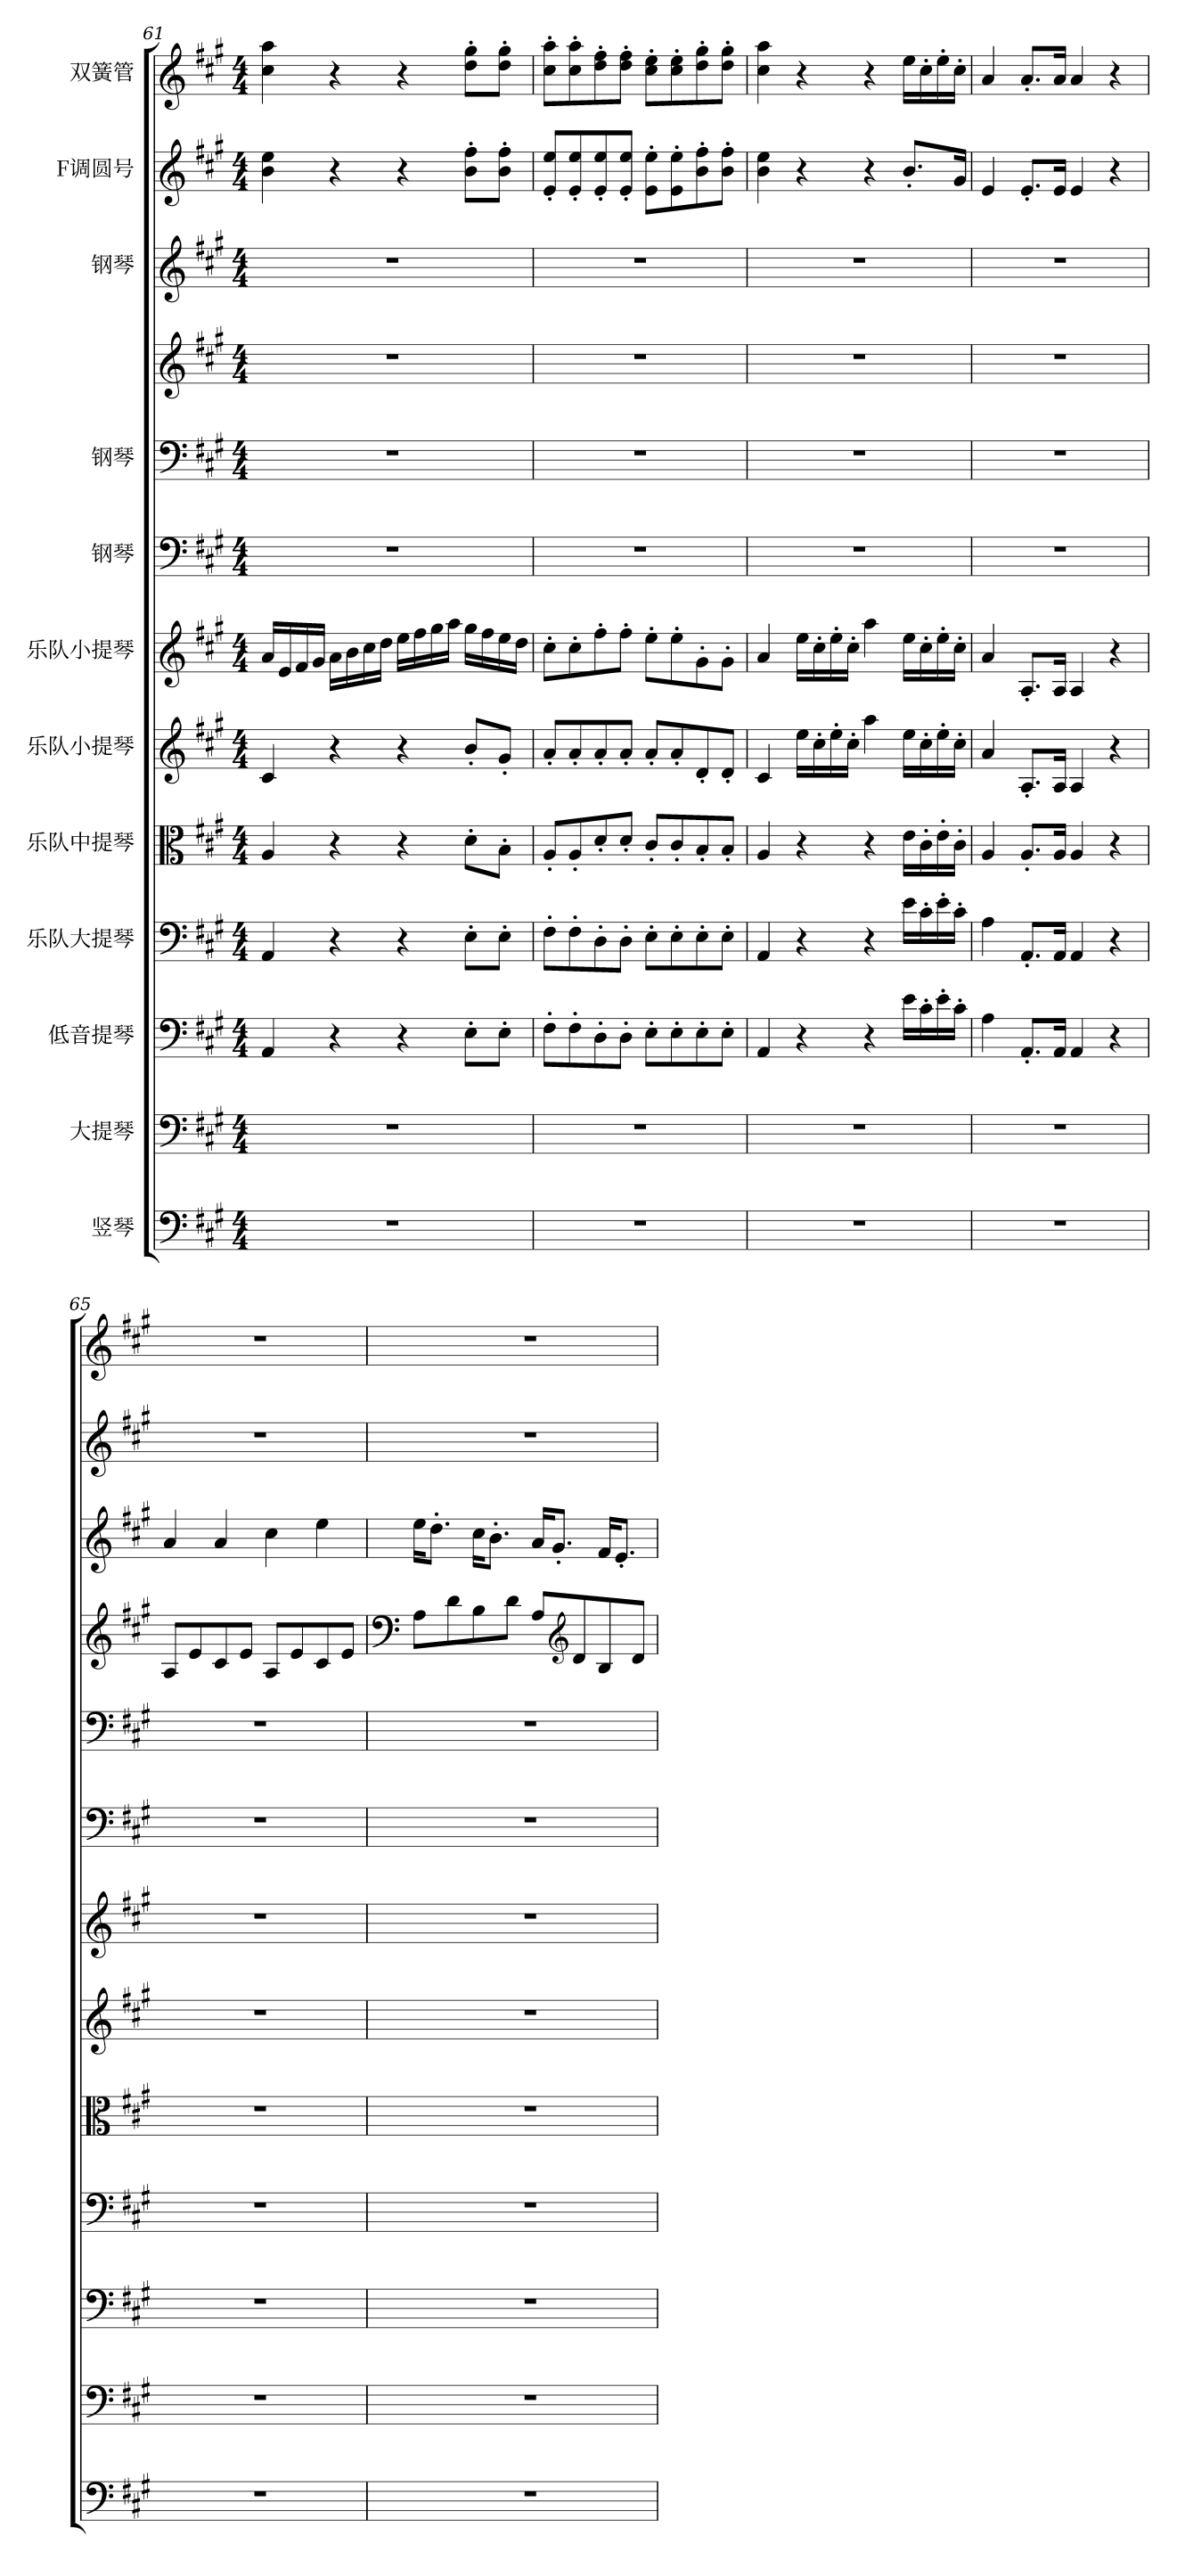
**kern	**kern	**kern	**kern	**kern	**kern	**kern	**kern	**kern	**kern	**kern	**kern	**kern
*part12	*part11	*part10	*part9	*part8	*part7	*part6	*part5	*part4	*part4	*part3	*part2	*part1
*staff13	*staff12	*staff11	*staff10	*staff9	*staff8	*staff7	*staff6	*staff5	*staff4	*staff3	*staff2	*staff1
*I"竖琴	*I"大提琴	*I"低音提琴	*I"乐队大提琴	*I"乐队中提琴	*I"乐队小提琴	*I"乐队小提琴	*I"钢琴	*I"钢琴	*	*I"钢琴	*I"F调圆号	*I"双簧管
*clefF4	*clefF4	*clefF4	*clefF4	*clefC3	*clefG2	*clefG2	*clefF4	*clefF4	*clefG2	*clefG2	*clefG2	*clefG2
*	*	*ITrd7c12	*	*	*	*	*	*	*	*	*ITrd4c7	*
*k[f#c#g#]	*k[f#c#g#]	*k[f#c#g#]	*k[f#c#g#]	*k[f#c#g#]	*k[f#c#g#]	*k[f#c#g#]	*k[f#c#g#]	*k[f#c#g#]	*k[f#c#g#]	*k[f#c#g#]	*k[f#c#]	*k[f#c#g#]
*M4/4	*M4/4	*M4/4	*M4/4	*M4/4	*M4/4	*M4/4	*M4/4	*M4/4	*M4/4	*M4/4	*M4/4	*M4/4
=61	=61	=61	=61	=61	=61	=61	=61	=61	=61	=61	=61	=61
1r	1r	4AAA/	4AA/	4A/	4c#/	16a/LL	1r	1r	1r	1r	4e\ 4a\	4cc#\ 4aa\
.	.	.	.	.	.	16e/	.	.	.	.	.	.
.	.	.	.	.	.	16f#/	.	.	.	.	.	.
.	.	.	.	.	.	16g#/JJ	.	.	.	.	.	.
.	.	4r	4r	4r	4r	16a\LL	.	.	.	.	4r	4r
.	.	.	.	.	.	16b\	.	.	.	.	.	.
.	.	.	.	.	.	16cc#\	.	.	.	.	.	.
.	.	.	.	.	.	16dd\JJ	.	.	.	.	.	.
.	.	4r	4r	4r	4r	16ee\LL	.	.	.	.	4r	4r
.	.	.	.	.	.	16ff#\	.	.	.	.	.	.
.	.	.	.	.	.	16gg#\	.	.	.	.	.	.
.	.	.	.	.	.	16aa\JJ	.	.	.	.	.	.
.	.	8EE'\L	8E'\L	8d'\L	8b'/L	16gg#\LL	.	.	.	.	8e\' 8b\'L	8dd\' 8gg#\'L
.	.	.	.	.	.	16ff#\	.	.	.	.	.	.
.	.	8EE'\J	8E'\J	8B'\J	8g#'/J	16ee\	.	.	.	.	8e\' 8b\'J	8dd\' 8gg#\'J
.	.	.	.	.	.	16dd\JJ	.	.	.	.	.	.
=62	=62	=62	=62	=62	=62	=62	=62	=62	=62	=62	=62	=62
1r	1r	8FF#'\L	8F#'\L	8A'/L	8a'/L	8cc#'\L	1r	1r	1r	1r	8A/' 8a/'L	8cc#\' 8aa\'L
.	.	8FF#'\	8F#'\	8A'/	8a'/	8cc#'\	.	.	.	.	8A/' 8a/'	8cc#\' 8aa\'
.	.	8DD'\	8D'\	8d'/	8a'/	8ff#'\	.	.	.	.	8A/' 8a/'	8dd\' 8ff#\'
.	.	8DD'\J	8D'\J	8d'/J	8a'/J	8ff#'\J	.	.	.	.	8A/' 8a/'J	8dd\' 8ff#\'J
.	.	8EE'\L	8E'\L	8c#'/L	8a'/L	8ee'\L	.	.	.	.	8A\' 8a\'L	8cc#\' 8ee\'L
.	.	8EE'\	8E'\	8c#'/	8a'/	8ee'\	.	.	.	.	8A\' 8a\'	8cc#\' 8ee\'
.	.	8EE'\	8E'\	8B'/	8d'/	8g#'\	.	.	.	.	8e\' 8b\'	8dd\' 8gg#\'
.	.	8EE'\J	8E'\J	8B'/J	8d'/J	8g#'\J	.	.	.	.	8e\' 8b\'J	8dd\' 8gg#\'J
!!LO:PB:g=z
=63	=63	=63	=63	=63	=63	=63	=63	=63	=63	=63	=63	=63
*	*	*	*	*	*	*	*	*	*	*	*	*MM126
1r	1r	4AAA/	4AA/	4A/	4c#/	4a/	1r	1r	1r	1r	4e\ 4a\	4cc#\ 4aa\
.	.	4r	4r	4r	16ee\LL	16ee\LL	.	.	.	.	4r	4r
.	.	.	.	.	16cc#'\	16cc#'\	.	.	.	.	.	.
.	.	.	.	.	16ee'\	16ee'\	.	.	.	.	.	.
.	.	.	.	.	16cc#'\JJ	16cc#'\JJ	.	.	.	.	.	.
.	.	4r	4r	4r	4aa\	4aa\	.	.	.	.	4r	4r
.	.	16E\LL	16e\LL	16e\LL	16ee\LL	16ee\LL	.	.	.	.	8.e'/L	16ee\LL
.	.	16C#'\	16c#'\	16c#'\	16cc#'\	16cc#'\	.	.	.	.	.	16cc#'\
.	.	16E'\	16e'\	16e'\	16ee'\	16ee'\	.	.	.	.	.	16ee'\
.	.	16C#'\JJ	16c#'\JJ	16c#'\JJ	16cc#'\JJ	16cc#'\JJ	.	.	.	.	16c#/Jk	16cc#'\JJ
=64	=64	=64	=64	=64	=64	=64	=64	=64	=64	=64	=64	=64
*	*	*	*	*	*	*	*	*	*	*	*	*MM120
1r	1r	4AA\	4A\	4A/	4a/	4a/	1r	1r	1r	1r	4A/	4a/
.	.	8.AAA'/L	8.AA'/L	8.A'/L	8.A'/L	8.A'/L	.	.	.	.	8.A'/L	8.a'/L
.	.	16AAA/Jk	16AA/Jk	16A/Jk	16A/Jk	16A/Jk	.	.	.	.	16A/Jk	16a/Jk
.	.	4AAA/	4AA/	4A/	4A/	4A/	.	.	.	.	4A/	4a/
.	.	4r	4r	4r	4r	4r	.	.	.	.	4r	4r
=65	=65	=65	=65	=65	=65	=65	=65	=65	=65	=65	=65	=65
*	*	*	*	*	*	*	*	*	*	*	*	*MM132
1r	1r	1r	1r	1r	1r	1r	1r	1r	8A/L	4a/	1r	1r
.	.	.	.	.	.	.	.	.	8e/	.	.	.
.	.	.	.	.	.	.	.	.	8c#/	4a/	.	.
.	.	.	.	.	.	.	.	.	8e/J	.	.	.
.	.	.	.	.	.	.	.	.	8A/L	4cc#\	.	.
.	.	.	.	.	.	.	.	.	8e/	.	.	.
.	.	.	.	.	.	.	.	.	8c#/	4ee\	.	.
.	.	.	.	.	.	.	.	.	8e/J	.	.	.
=66	=66	=66	=66	=66	=66	=66	=66	=66	=66	=66	=66	=66
*	*	*	*	*	*	*	*	*	*clefF4	*	*	*
1r	1r	1r	1r	1r	1r	1r	1r	1r	8A\L	16ee\KL	1r	1r
.	.	.	.	.	.	.	.	.	.	8.dd'\J	.	.
.	.	.	.	.	.	.	.	.	8d\	.	.	.
.	.	.	.	.	.	.	.	.	8B\	16cc#\KL	.	.
.	.	.	.	.	.	.	.	.	.	8.b'\J	.	.
.	.	.	.	.	.	.	.	.	8d\J	.	.	.
.	.	.	.	.	.	.	.	.	8A/L	16a/KL	.	.
.	.	.	.	.	.	.	.	.	.	8.g#'/J	.	.
*	*	*	*	*	*	*	*	*	*clefG2	*	*	*
.	.	.	.	.	.	.	.	.	8d/	.	.	.
.	.	.	.	.	.	.	.	.	8B/	16f#/KL	.	.
.	.	.	.	.	.	.	.	.	.	8.e'/J	.	.
.	.	.	.	.	.	.	.	.	8d/J	.	.	.
=	=	=	=	=	=	=	=	=	=	=	=	=
*-	*-	*-	*-	*-	*-	*-	*-	*-	*-	*-	*-	*-
